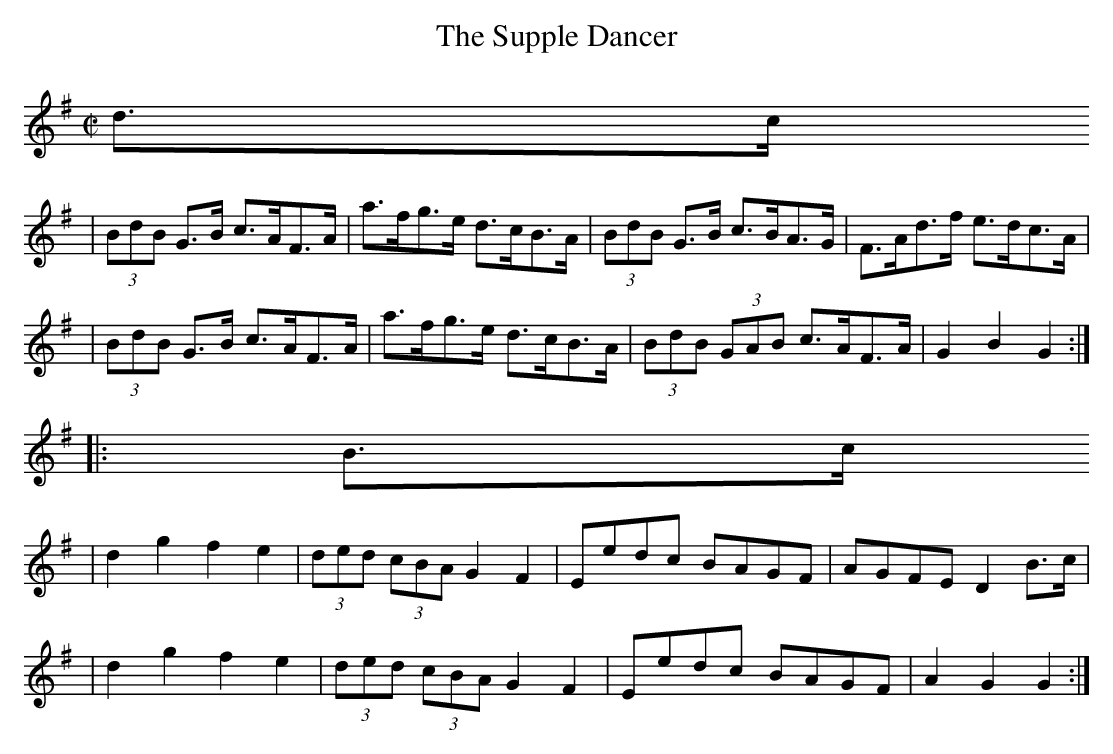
X:1
T: The Supple Dancer
M: C|
L: 1/8
K: G
d>c
| (3BdB G>B c>AF>A | a>fg>e d>cB>A | (3BdB G>B c>BA>G | F>Ad>f e>dc>A |
| (3BdB G>B c>AF>A | a>fg>e d>cB>A | (3BdB (3GAB c>AF>A | G2 B2G2 :|
|: B>c
| d2 g2 f2 e2 | (3ded (3cBA G2 F2 | Eedc BAGF | AGFE D2 B>c |
| d2 g2 f2 e2 | (3ded (3cBA G2 F2 | Eedc BAGF | A2 G2 G2 :|
